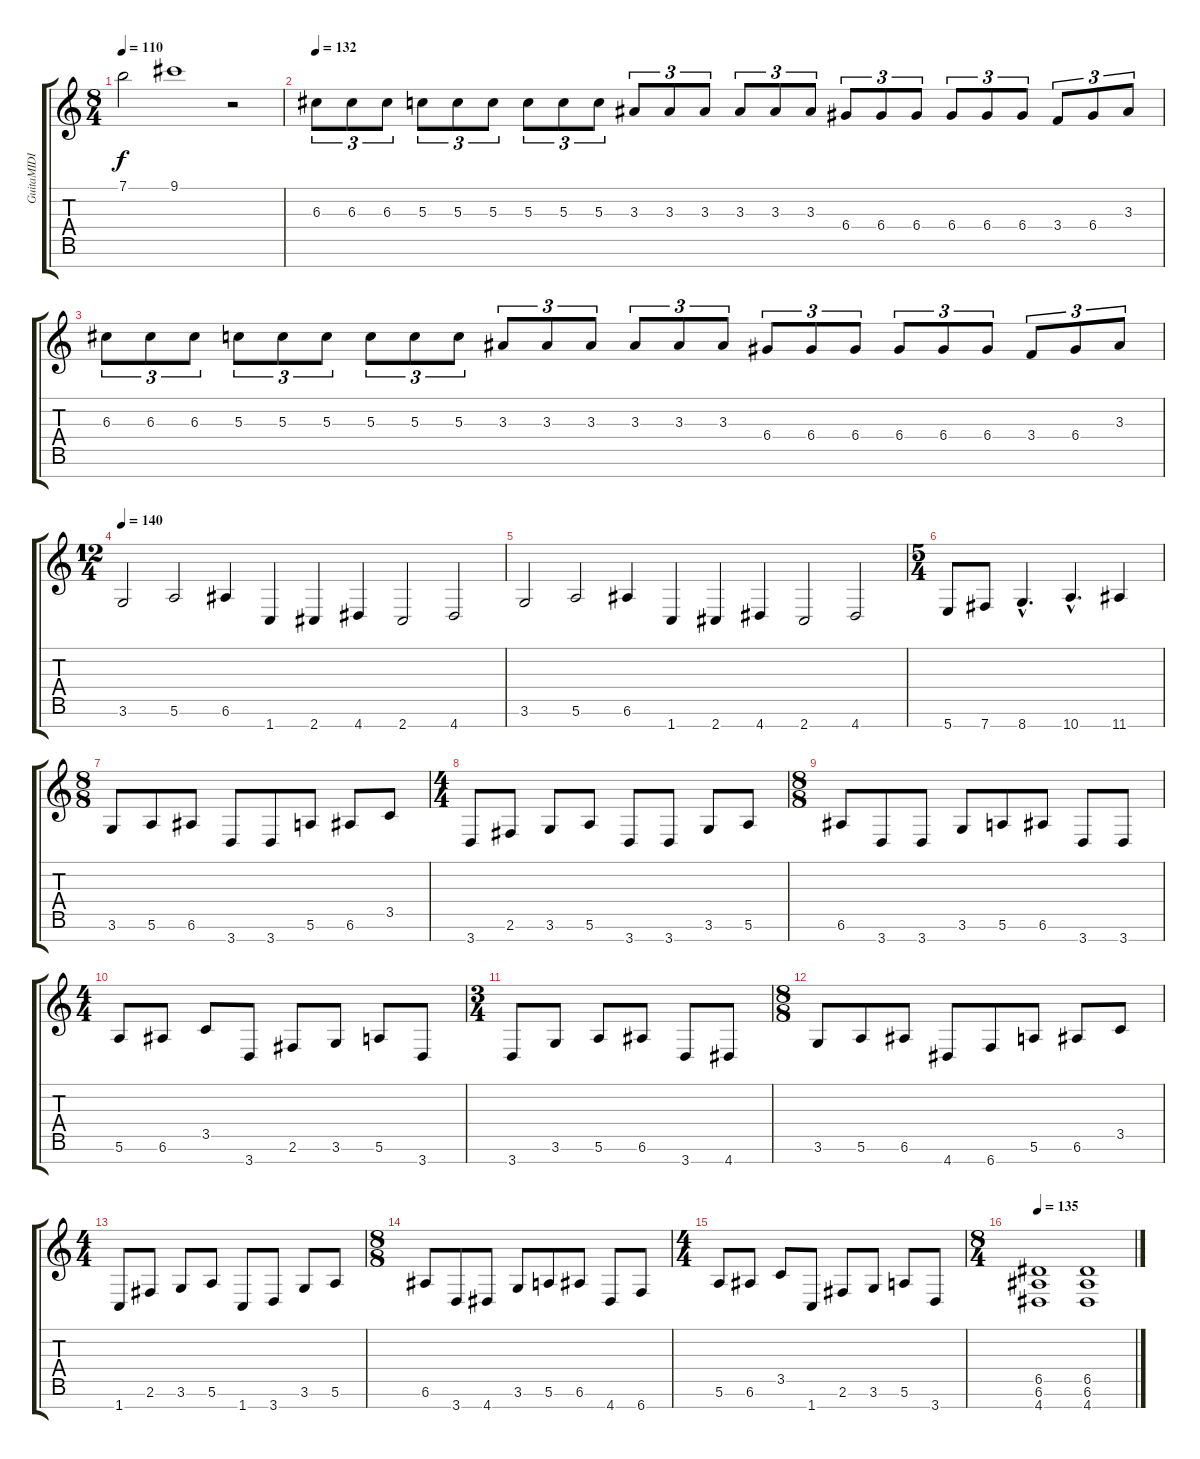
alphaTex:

\track ("GuitaMIDI" "GuitaMIDI") {instrument distortionguitar}
\staff {score tabs}
\tuning (E4 B3 G3 D3 A2 E2 B1) {hide}
\ts (8 4)
\tempo 110
\clef g2
\ks c
7.1.2{dy f} 9.1.1 r.2 |
\tempo 132
6.3.8{tu (3 2)} 6.3.8{tu (3 2)} 6.3.8{tu (3 2)} 5.3.8{tu (3 2)} 5.3.8{tu (3 2)} 5.3.8{tu (3 2)} 5.3.8{tu (3 2)} 5.3.8{tu (3 2)} 5.3.8{tu (3 2)} 3.3.8{tu (3 2)} 3.3.8{tu (3 2)} 3.3.8{tu (3 2)} 3.3.8{tu (3 2)} 3.3.8{tu (3 2)} 3.3.8{tu (3 2)} 6.4.8{tu (3 2)} 6.4.8{tu (3 2)} 6.4.8{tu (3 2)} 6.4.8{tu (3 2)} 6.4.8{tu (3 2)} 6.4.8{tu (3 2)} 3.4.8{tu (3 2)} 6.4.8{tu (3 2)} 3.3.8{tu (3 2)} |
6.3.8{tu (3 2)} 6.3.8{tu (3 2)} 6.3.8{tu (3 2)} 5.3.8{tu (3 2)} 5.3.8{tu (3 2)} 5.3.8{tu (3 2)} 5.3.8{tu (3 2)} 5.3.8{tu (3 2)} 5.3.8{tu (3 2)} 3.3.8{tu (3 2)} 3.3.8{tu (3 2)} 3.3.8{tu (3 2)} 3.3.8{tu (3 2)} 3.3.8{tu (3 2)} 3.3.8{tu (3 2)} 6.4.8{tu (3 2)} 6.4.8{tu (3 2)} 6.4.8{tu (3 2)} 6.4.8{tu (3 2)} 6.4.8{tu (3 2)} 6.4.8{tu (3 2)} 3.4.8{tu (3 2)} 6.4.8{tu (3 2)} 3.3.8{tu (3 2)} |
\ts (12 4)
\tempo 140
3.6.2 5.6.2 6.6.4 1.7.4 2.7.4 4.7.4 2.7.2 4.7.2 |
3.6.2 5.6.2 6.6.4 1.7.4 2.7.4 4.7.4 2.7.2 4.7.2 |
\ts (5 4)
5.7.8 7.7.8 8.7{hac}.4{d} 10.7{hac}.4{d} 11.7.4 |
\ts (8 8)
3.6.8 5.6.8 6.6.8 3.7.8 3.7.8 5.6.8 6.6.8 3.5.8 |
\ts (4 4)
3.7.8 2.6.8 3.6.8 5.6.8 3.7.8 3.7.8 3.6.8 5.6.8 |
\ts (8 8)
6.6.8 3.7.8 3.7.8 3.6.8 5.6.8 6.6.8 3.7.8 3.7.8 |
\ts (4 4)
5.6.8 6.6.8 3.5.8 3.7.8 2.6.8 3.6.8 5.6.8 3.7.8 |
\ts (3 4)
3.7.8 3.6.8 5.6.8 6.6.8 3.7.8 4.7.8 |
\ts (8 8)
3.6.8 5.6.8 6.6.8 4.7.8 6.7.8 5.6.8 6.6.8 3.5.8 |
\ts (4 4)
1.7.8 2.6.8 3.6.8 5.6.8 1.7.8 3.7.8 3.6.8 5.6.8 |
\ts (8 8)
6.6.8 3.7.8 4.7.8 3.6.8 5.6.8 6.6.8 4.7.8 6.7.8 |
\ts (4 4)
5.6.8 6.6.8 3.5.8 1.7.8 2.6.8 3.6.8 5.6.8 3.7.8 |
\ts (8 4)
\tempo 135
(6.5 6.6 4.7).1 (6.5 6.6 4.7).1
